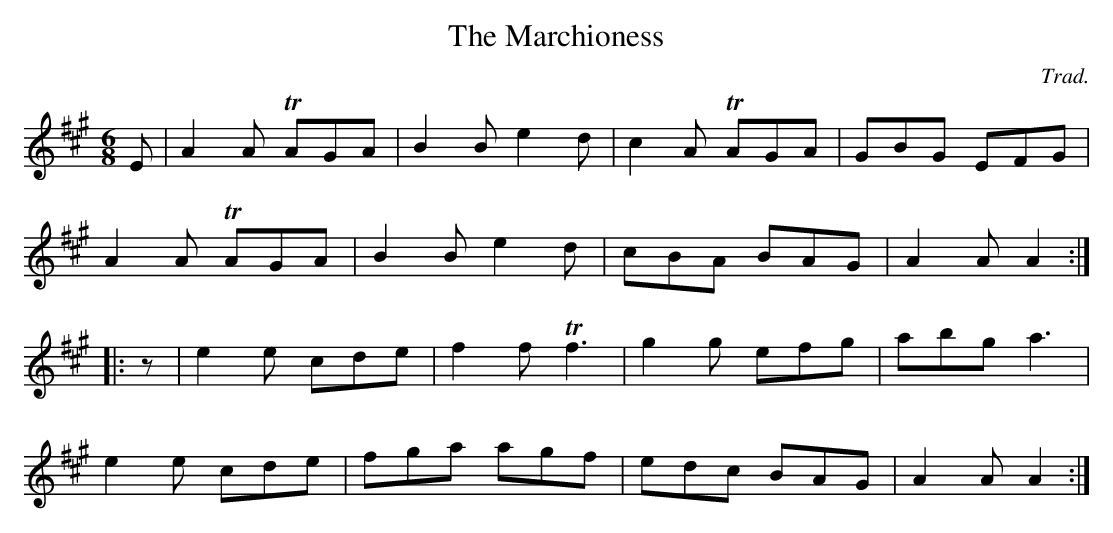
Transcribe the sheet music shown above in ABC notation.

X:1
T:The Marchioness
C:Trad.
L:1/8
M:6/8
K:A
  E|A2A TAGA|B2B  e2d|c2A TAGA|GBG EFG|
    A2A TAGA|B2B  e2d|cBA  BAG|A2A A2:|
|:z|e2e cde |f2f Tf3 |g2g  efg|abg a3 |
    e2e cde |fga  agf|edc  BAG|A2A A2:|
